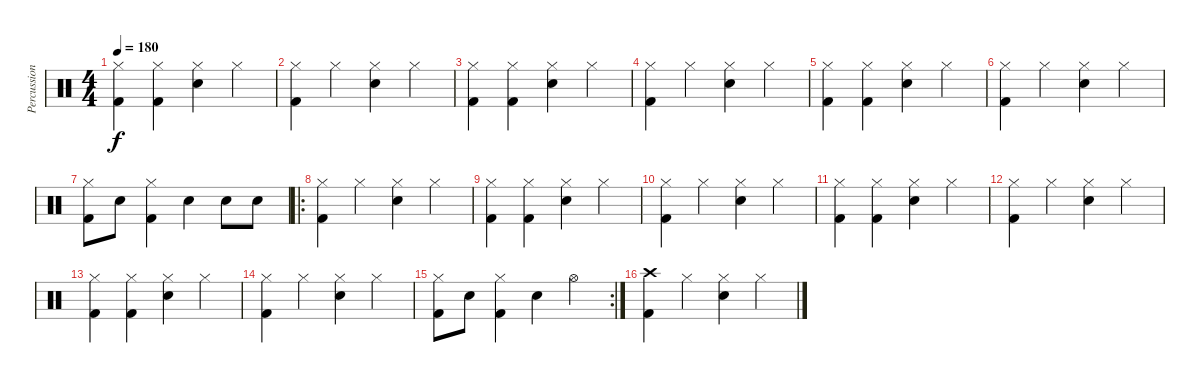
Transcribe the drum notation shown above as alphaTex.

\track ("Percussion" "Percussion") {instrument percussion}
\staff {score}
\articulation defaults
\ts (4 4)
\tempo 180
\clef neutral
\ks c
("Hi-Hat (closed)" "Kick (hit) 2").4{dy f} ("Hi-Hat (closed)" "Kick (hit) 2").4 ("Hi-Hat (closed)" "Snare (hit) 2").4 "Hi-Hat (closed)".4 |
("Hi-Hat (closed)" "Kick (hit) 2").4 "Hi-Hat (closed)".4 ("Hi-Hat (closed)" "Snare (hit) 2").4 "Hi-Hat (closed)".4 |
("Hi-Hat (closed)" "Kick (hit) 2").4 ("Hi-Hat (closed)" "Kick (hit) 2").4 ("Hi-Hat (closed)" "Snare (hit) 2").4 "Hi-Hat (closed)".4 |
("Hi-Hat (closed)" "Kick (hit) 2").4 "Hi-Hat (closed)".4 ("Hi-Hat (closed)" "Snare (hit) 2").4 "Hi-Hat (closed)".4 |
("Hi-Hat (closed)" "Kick (hit) 2").4 ("Hi-Hat (closed)" "Kick (hit) 2").4 ("Hi-Hat (closed)" "Snare (hit) 2").4 "Hi-Hat (closed)".4 |
("Hi-Hat (closed)" "Kick (hit) 2").4 "Hi-Hat (closed)".4 ("Hi-Hat (closed)" "Snare (hit) 2").4 "Hi-Hat (closed)".4 |
("Hi-Hat (closed)" "Kick (hit) 2").8 "Snare (hit) 2".8 ("Hi-Hat (closed)" "Kick (hit) 2").4 "Snare (hit) 2".4 "Snare (hit) 2".8 "Snare (hit) 2".8 |
\ro
("Hi-Hat (closed)" "Kick (hit) 2").4 "Hi-Hat (closed)".4 ("Hi-Hat (closed)" "Snare (hit) 2").4 "Hi-Hat (closed)".4 |
("Hi-Hat (closed)" "Kick (hit) 2").4 ("Hi-Hat (closed)" "Kick (hit) 2").4 ("Hi-Hat (closed)" "Snare (hit) 2").4 "Hi-Hat (closed)".4 |
("Hi-Hat (closed)" "Kick (hit) 2").4 "Hi-Hat (closed)".4 ("Hi-Hat (closed)" "Snare (hit) 2").4 "Hi-Hat (closed)".4 |
("Hi-Hat (closed)" "Kick (hit) 2").4 ("Hi-Hat (closed)" "Kick (hit) 2").4 ("Hi-Hat (closed)" "Snare (hit) 2").4 "Hi-Hat (closed)".4 |
("Hi-Hat (closed)" "Kick (hit) 2").4 "Hi-Hat (closed)".4 ("Hi-Hat (closed)" "Snare (hit) 2").4 "Hi-Hat (closed)".4 |
("Hi-Hat (closed)" "Kick (hit) 2").4 ("Hi-Hat (closed)" "Kick (hit) 2").4 ("Hi-Hat (closed)" "Snare (hit) 2").4 "Hi-Hat (closed)".4 |
("Hi-Hat (closed)" "Kick (hit) 2").4 "Hi-Hat (closed)".4 ("Hi-Hat (closed)" "Snare (hit) 2").4 "Hi-Hat (closed)".4 |
\rc 2
("Hi-Hat (closed)" "Kick (hit) 2").8 "Snare (hit) 2".8 ("Hi-Hat (closed)" "Kick (hit) 2").4 "Snare (hit) 2".4 "Hi-Hat (open)".4 |
("Crash high (hit)" "Kick (hit) 2").4 "Hi-Hat (closed)".4 ("Hi-Hat (closed)" "Snare (hit) 2").4 "Hi-Hat (closed)".4
